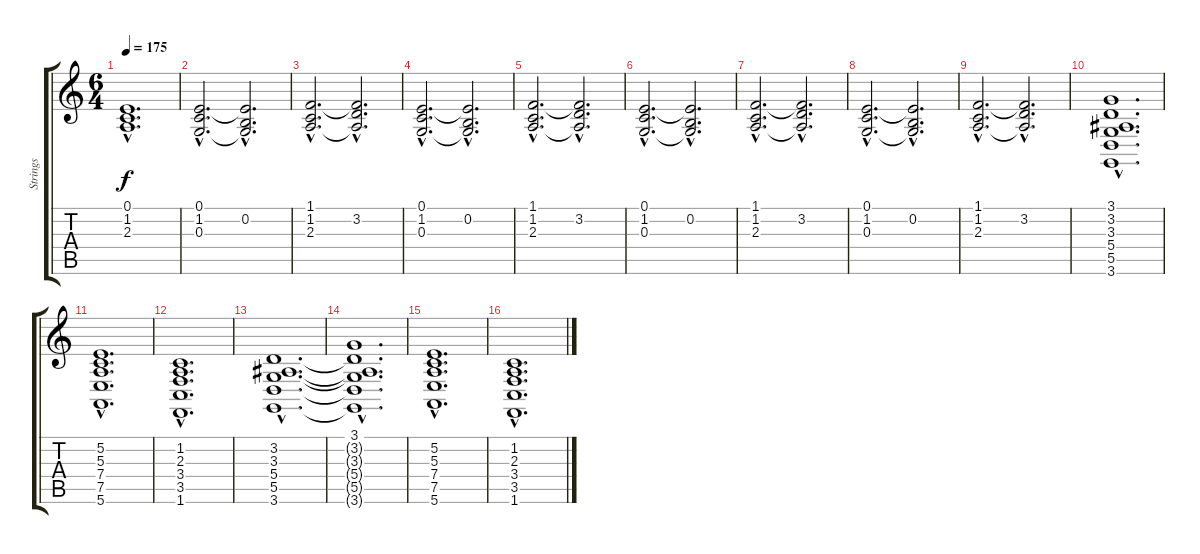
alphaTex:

\track ("Strings" "Strings") {instrument stringensemble1}
\staff {score tabs}
\tuning (E4 B3 G3 D3 A2 E2) {hide}
\ts (6 4)
\tempo 175
\clef g2
\ks c
(0.1{hac} 1.2{hac} 2.3{hac}).1{d dy f} |
\section ("" "")
(0.1{hac} 1.2{hac} 0.3{hac}).2{d} (0.1{hac t} 0.2{hac} 0.3{hac t}).2{d} |
(1.1{hac} 1.2{hac} 2.3{hac}).2{d} (1.1{hac t} 3.2{hac} 2.3{hac t}).2{d} |
(0.1{hac} 1.2{hac} 0.3{hac}).2{d} (0.1{hac t} 0.2{hac} 0.3{hac t}).2{d} |
(1.1{hac} 1.2{hac} 2.3{hac}).2{d} (1.1{hac t} 3.2{hac} 2.3{hac t}).2{d} |
(0.1{hac} 1.2{hac} 0.3{hac}).2{d} (0.1{hac t} 0.2{hac} 0.3{hac t}).2{d} |
(1.1{hac} 1.2{hac} 2.3{hac}).2{d} (1.1{hac t} 3.2{hac} 2.3{hac t}).2{d} |
(0.1{hac} 1.2{hac} 0.3{hac}).2{d} (0.1{hac t} 0.2{hac} 0.3{hac t}).2{d} |
\section ("" "")
(1.1{hac} 1.2{hac} 2.3{hac}).2{d} (1.1{hac t} 3.2{hac} 2.3{hac t}).2{d} |
(3.1{hac} 3.2{hac} 3.3{hac} 5.4{hac} 5.5{hac} 3.6{hac}).1{d} |
(5.2{hac} 5.3{hac} 7.4{hac} 7.5{hac} 5.6{hac}).1{d} |
(1.2{hac} 2.3{hac} 3.4{hac} 3.5{hac} 1.6{hac}).1{d} |
(3.2{hac} 3.3{hac} 5.4{hac} 5.5{hac} 3.6{hac}).1{d} |
(3.1{hac} 3.2{hac t} 3.3{hac t} 5.4{hac t} 5.5{hac t} 3.6{hac t}).1{d} |
(5.2{hac} 5.3{hac} 7.4{hac} 7.5{hac} 5.6{hac}).1{d} |
(1.2{hac} 2.3{hac} 3.4{hac} 3.5{hac} 1.6{hac}).1{d}
